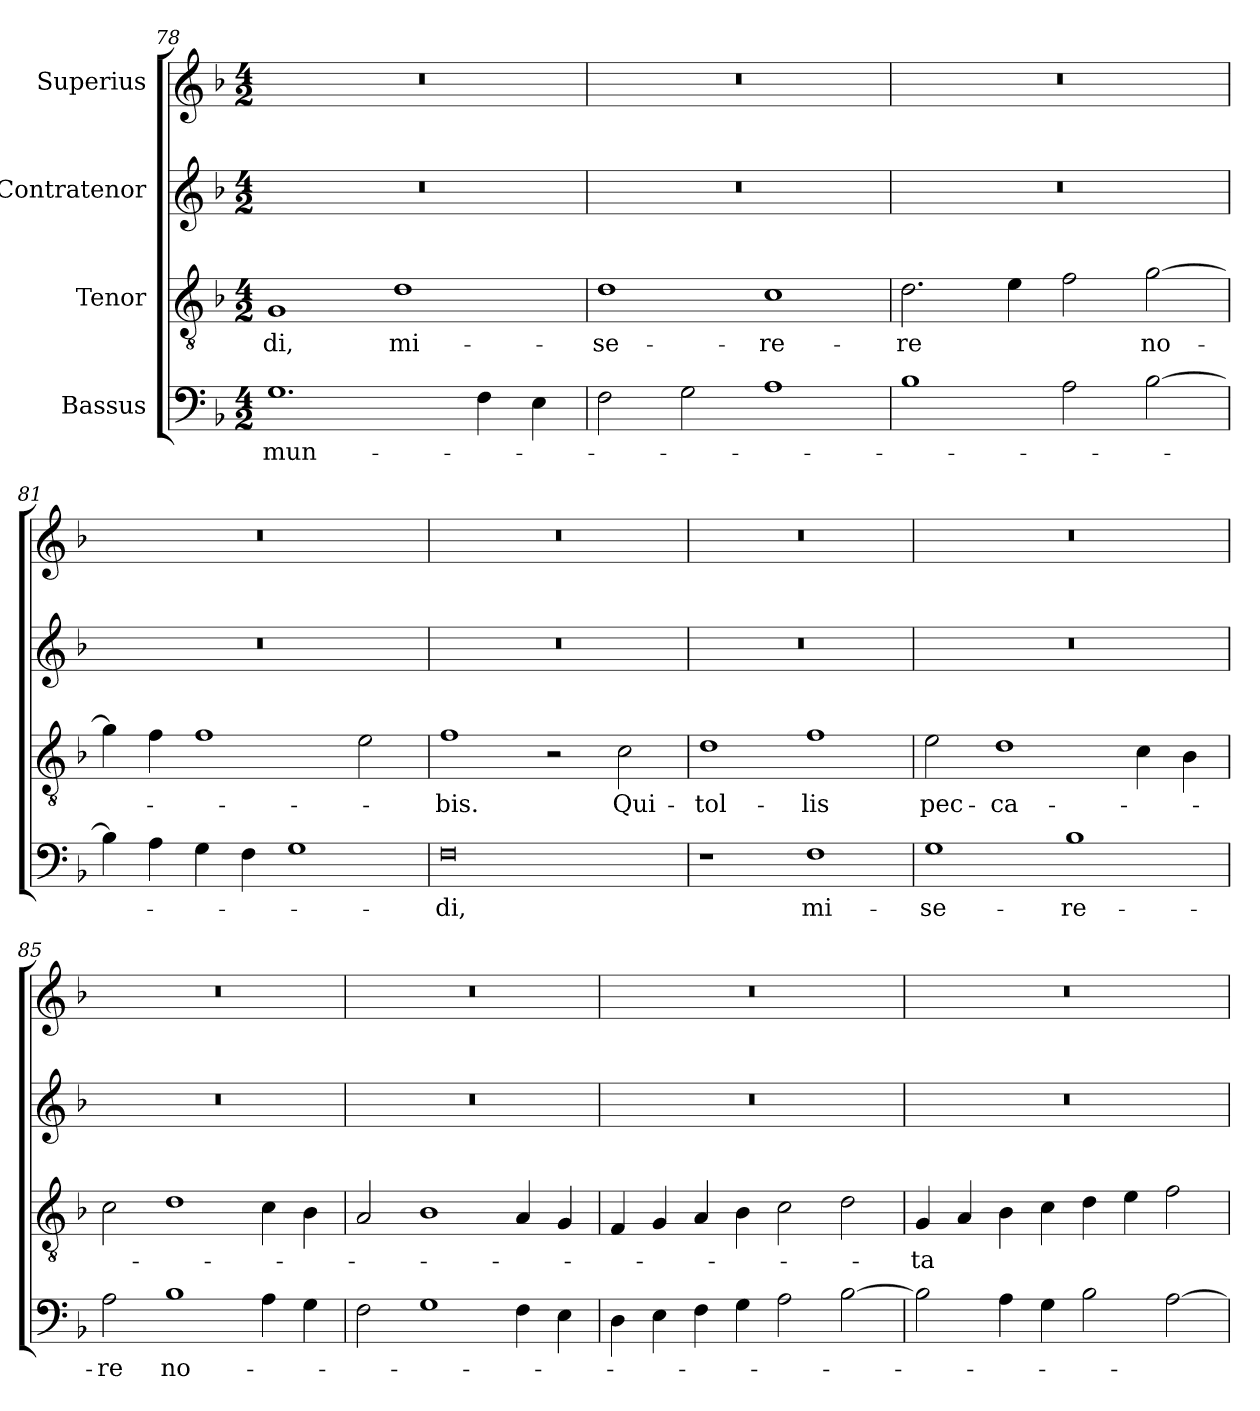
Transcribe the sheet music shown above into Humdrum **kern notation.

**kern	**text	**kern	**text	**kern	**kern
*part4	*part4	*part3	*part3	*part2	*part1
*staff4	*staff4	*staff3	*staff3	*staff2	*staff1
*I"Bassus	*	*I"Tenor	*	*I"Contratenor	*I"Superius
*clefF4	*	*clefGv2	*	*clefG2	*clefG2
*k[b-]	*	*k[b-]	*	*k[b-]	*k[b-]
*M4/2	*	*M4/2	*	*M4/2	*M4/2
=78	=78	=78	=78	=78	=78
1.G\	mun-	1G/	-di,	0r	0r
.	.	1d\	mi-	.	.
4F\	.	.	.	.	.
4E\	.	.	.	.	.
=79	=79	=79	=79	=79	=79
2F\	.	1d\	-se-	0r	0r
2G\	.	.	.	.	.
1A\	.	1c\	-re-	.	.
=80	=80	=80	=80	=80	=80
1B-\	.	2.d\	-re	0r	0r
.	.	4e\	.	.	.
2A\	.	2f\	.	.	.
[2B-\	.	[2g\	no-	.	.
=81	=81	=81	=81	=81	=81
4B-\]	.	4g\]	.	0r	0r
4A\	.	4f\	.	.	.
4G\	.	1f\	.	.	.
4F\	.	.	.	.	.
1G\	.	.	.	.	.
.	.	2e\	.	.	.
=82	=82	=82	=82	=82	=82
0F\	-di,	1f\	-bis.	0r	0r
.	.	2r	.	.	.
.	.	2c\	Qui-	.	.
=83	=83	=83	=83	=83	=83
1r	.	1d\	tol-	0r	0r
1F\	mi-	1f\	-lis	.	.
=84	=84	=84	=84	=84	=84
1G\	-se-	2e\	pec-	0r	0r
.	.	1d\	-ca-	.	.
1B-\	-re-	.	.	.	.
.	.	4c\	.	.	.
.	.	4B-\	.	.	.
=85	=85	=85	=85	=85	=85
2A\	-re	2c\	.	0r	0r
1B-\	no-	1d\	.	.	.
4A\	.	4c\	.	.	.
4G\	.	4B-\	.	.	.
=86	=86	=86	=86	=86	=86
2F\	.	2A/	.	0r	0r
1G\	.	1B-\	.	.	.
4F\	.	4A/	.	.	.
4E\	.	4G/	.	.	.
=87	=87	=87	=87	=87	=87
4D\	.	4F/	.	0r	0r
4E\	.	4G/	.	.	.
4F\	.	4A/	.	.	.
4G\	.	4B-\	.	.	.
2A\	.	2c\	.	.	.
[2B-\	.	2d\	.	.	.
=88	=88	=88	=88	=88	=88
2B-\]	.	4G/	-ta	0r	0r
.	.	4A/	.	.	.
4A\	.	4B-\	.	.	.
4G\	.	4c\	.	.	.
2B-\	.	4d\	.	.	.
.	.	4e\	.	.	.
[2A\	.	2f\	.	.	.
=	=	=	=	=	=
*-	*-	*-	*-	*-	*-
